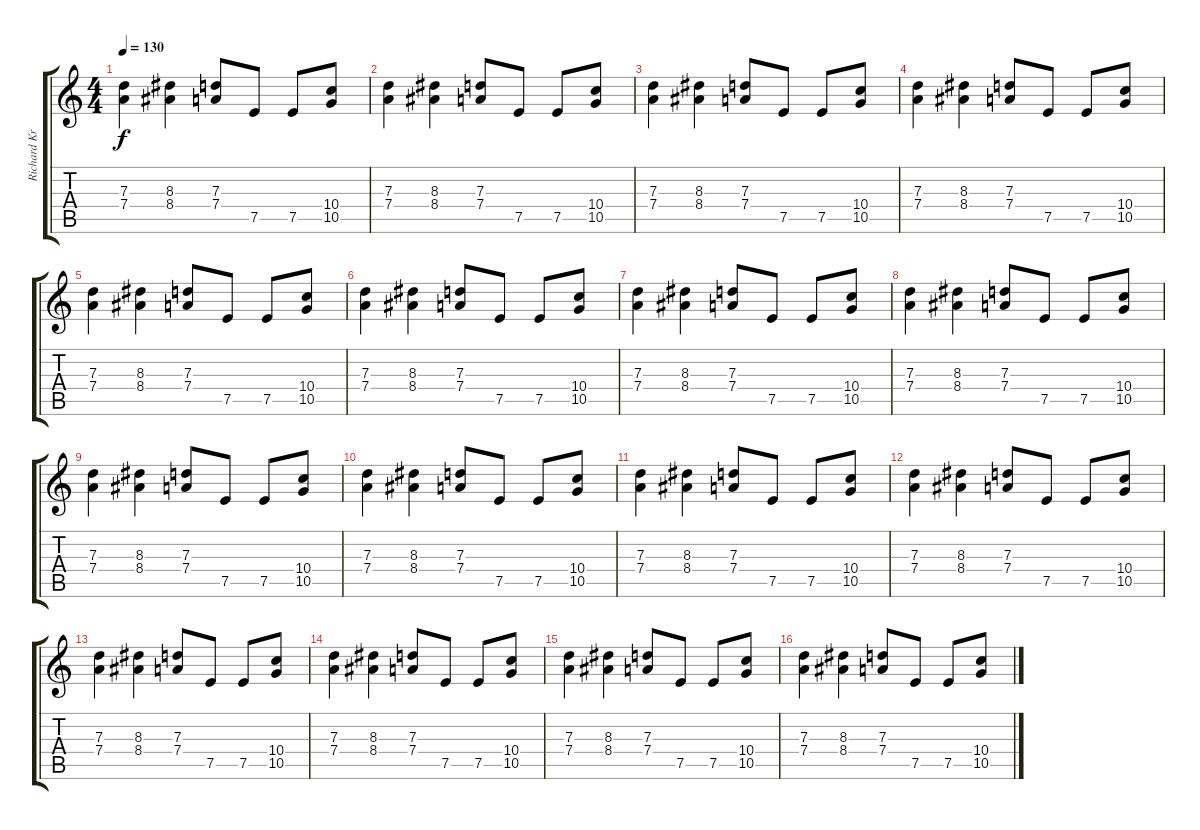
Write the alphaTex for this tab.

\track ("Richard Kruspe" "Richard Kr") {instrument distortionguitar}
\staff {score tabs}
\tuning (E4 B3 G3 D3 A2 E2) {hide}
\ts (4 4)
\tempo 130
\clef g2
\ks c
(7.3 7.4).4{dy f} (8.3 8.4).4 (7.3 7.4).8 7.5.8 7.5.8 (10.4 10.5).8 |
(7.3 7.4).4 (8.3 8.4).4 (7.3 7.4).8 7.5.8 7.5.8 (10.4 10.5).8 |
(7.3 7.4).4 (8.3 8.4).4 (7.3 7.4).8 7.5.8 7.5.8 (10.4 10.5).8 |
(7.3 7.4).4 (8.3 8.4).4 (7.3 7.4).8 7.5.8 7.5.8 (10.4 10.5).8 |
(7.3 7.4).4 (8.3 8.4).4 (7.3 7.4).8 7.5.8 7.5.8 (10.4 10.5).8 |
(7.3 7.4).4 (8.3 8.4).4 (7.3 7.4).8 7.5.8 7.5.8 (10.4 10.5).8 |
(7.3 7.4).4 (8.3 8.4).4 (7.3 7.4).8 7.5.8 7.5.8 (10.4 10.5).8 |
(7.3 7.4).4 (8.3 8.4).4 (7.3 7.4).8 7.5.8 7.5.8 (10.4 10.5).8 |
(7.3 7.4).4 (8.3 8.4).4 (7.3 7.4).8 7.5.8 7.5.8 (10.4 10.5).8 |
(7.3 7.4).4 (8.3 8.4).4 (7.3 7.4).8 7.5.8 7.5.8 (10.4 10.5).8 |
(7.3 7.4).4 (8.3 8.4).4 (7.3 7.4).8 7.5.8 7.5.8 (10.4 10.5).8 |
(7.3 7.4).4 (8.3 8.4).4 (7.3 7.4).8 7.5.8 7.5.8 (10.4 10.5).8 |
(7.3 7.4).4 (8.3 8.4).4 (7.3 7.4).8 7.5.8 7.5.8 (10.4 10.5).8 |
(7.3 7.4).4 (8.3 8.4).4 (7.3 7.4).8 7.5.8 7.5.8 (10.4 10.5).8 |
(7.3 7.4).4 (8.3 8.4).4 (7.3 7.4).8 7.5.8 7.5.8 (10.4 10.5).8 |
(7.3 7.4).4 (8.3 8.4).4 (7.3 7.4).8 7.5.8 7.5.8 (10.4 10.5).8
